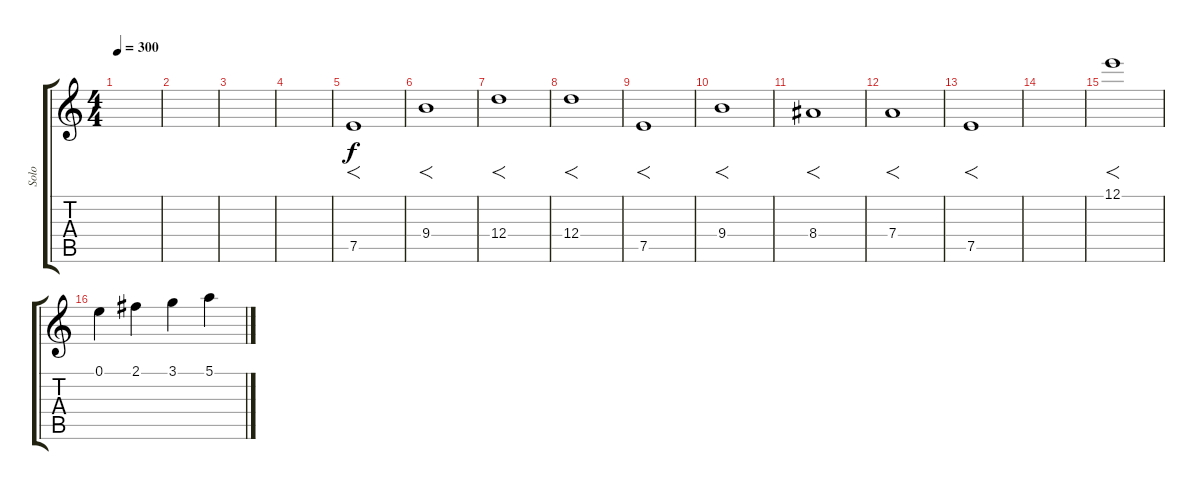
\track ("Solo" "Solo") {instrument distortionguitar}
\staff {score tabs}
\tuning (E4 B3 G3 D3 A2 E2) {hide}
\ts (4 4)
\tempo 300
\clef g2
\ks c
|
|
|
|
7.5.1{f} |
9.4.1{f} |
12.4.1{f} |
12.4.1{f} |
7.5.1{f} |
9.4.1{f} |
8.4.1{f} |
7.4.1{f} |
7.5.1{f} |
|
12.1.1{f dy f} |
0.1.4 2.1.4 3.1.4 5.1.4
